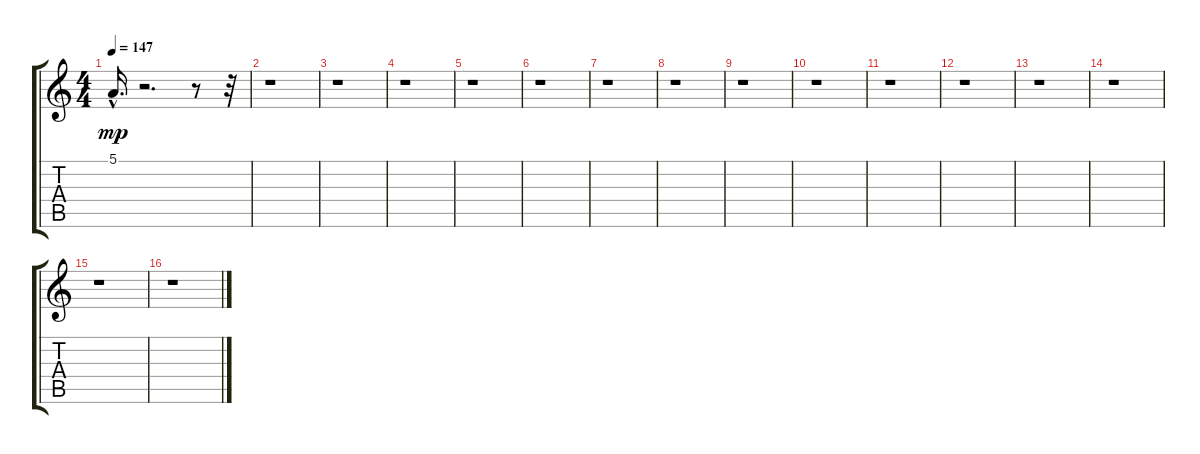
\track "" {instrument tubularbells}
\staff {score tabs}
\tuning (E4 B3 G3 D3 A2 E2) {hide}
\ts (4 4)
\tempo 147
\clef g2
\ks c
5.1{hac}.16{d dy mp} r.2{d} r.8 r.32 |
r.1 |
r.1 |
r.1 |
r.1 |
r.1 |
r.1 |
r.1 |
r.1 |
r.1 |
r.1 |
r.1 |
r.1 |
r.1 |
r.1 |
r.1
